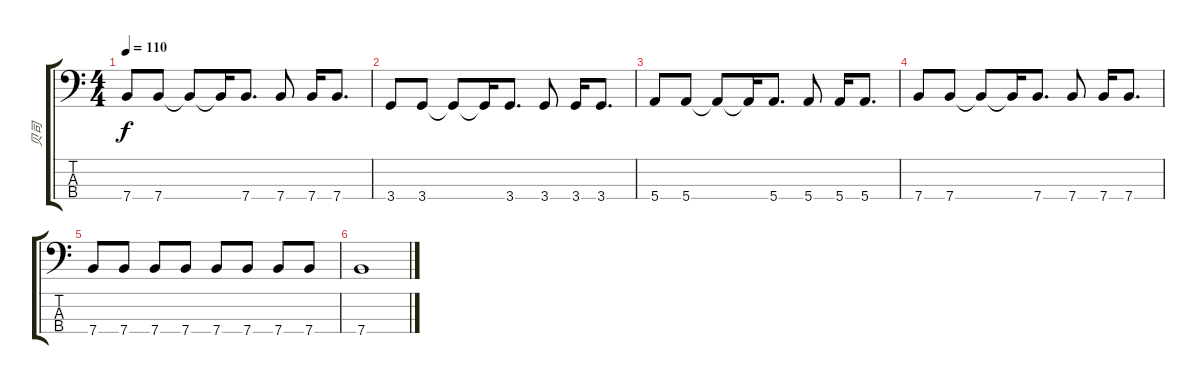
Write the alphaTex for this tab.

\track ("贝司" "贝司") {instrument electricbassfinger}
\staff {score tabs}
\tuning (G2 D2 A1 E1) {hide}
\ts (4 4)
\tempo 110
\clef f4
\ks c
7.4.8{dy f} 7.4.8 7.4{t}.8 7.4{t}.16 7.4.8{d} 7.4.8 7.4.16 7.4.8{d} |
3.4.8 3.4.8 3.4{t}.8 3.4{t}.16 3.4.8{d} 3.4.8 3.4.16 3.4.8{d} |
5.4.8 5.4.8 5.4{t}.8 5.4{t}.16 5.4.8{d} 5.4.8 5.4.16 5.4.8{d} |
7.4.8 7.4.8 7.4{t}.8 7.4{t}.16 7.4.8{d} 7.4.8 7.4.16 7.4.8{d} |
7.4.8 7.4.8 7.4.8 7.4.8 7.4.8 7.4.8 7.4.8 7.4.8 |
7.4.1
